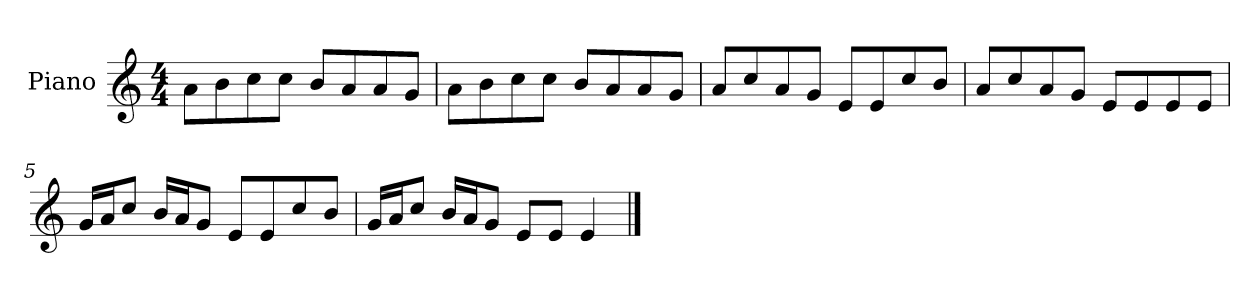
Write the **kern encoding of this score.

**kern
*part1
*staff1
*I"Piano
*I'P-no
*clefG2
*k[]
*M4/4
*MM90
=1
8a\L
8b\
8cc\
8cc\J
8b/L
8a/
8a/
8g/J
=2
8a\L
8b\
8cc\
8cc\J
8b/L
8a/
8a/
8g/J
=3
8a/L
8cc/
8a/
8g/J
8e/L
8e/
8cc/
8b/J
=4
8a/L
8cc/
8a/
8g/J
8e/L
8e/
8e/
8e/J
=5
16g/LL
16a/J
8cc/J
16b/LL
16a/J
8g/J
8e/L
8e/
8cc/
8b/J
!!LO:LB:g=z
=6
16g/LL
16a/J
8cc/J
16b/LL
16a/J
8g/J
8e/L
8e/J
4e/
==
*-
